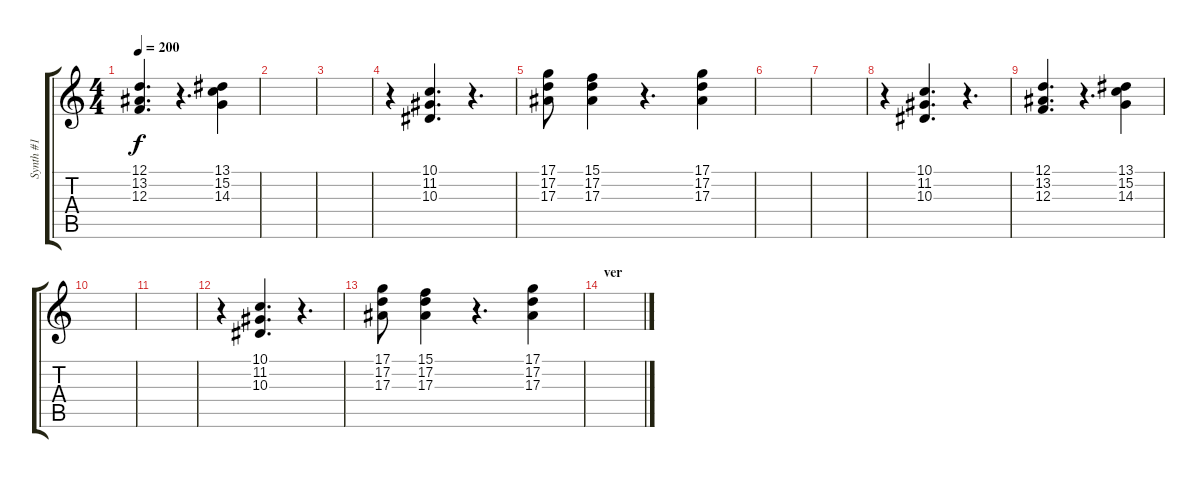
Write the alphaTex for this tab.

\track ("Synth #1" "Synth #1") {instrument stringensemble1}
\staff {score tabs}
\tuning (D4 A3 F3 C3 G2 C2) {hide}
\ts (4 4)
\tempo 200
\clef g2
\ks c
(12.1 13.2 12.3).4{d dy f} r.4{d} (13.1 15.2 14.3).4 |
|
|
r.4 (10.1 11.2 10.3).4{d} r.4{d} |
(17.1 17.2 17.3).8 (15.1 17.2 17.3).4 r.4{d} (17.1 17.2 17.3).4 |
|
|
r.4 (10.1 11.2 10.3).4{d} r.4{d} |
(12.1 13.2 12.3).4{d} r.4{d} (13.1 15.2 14.3).4 |
|
|
r.4 (10.1 11.2 10.3).4{d} r.4{d} |
(17.1 17.2 17.3).8 (15.1 17.2 17.3).4 r.4{d} (17.1 17.2 17.3).4 |
\section ("" "ver")
